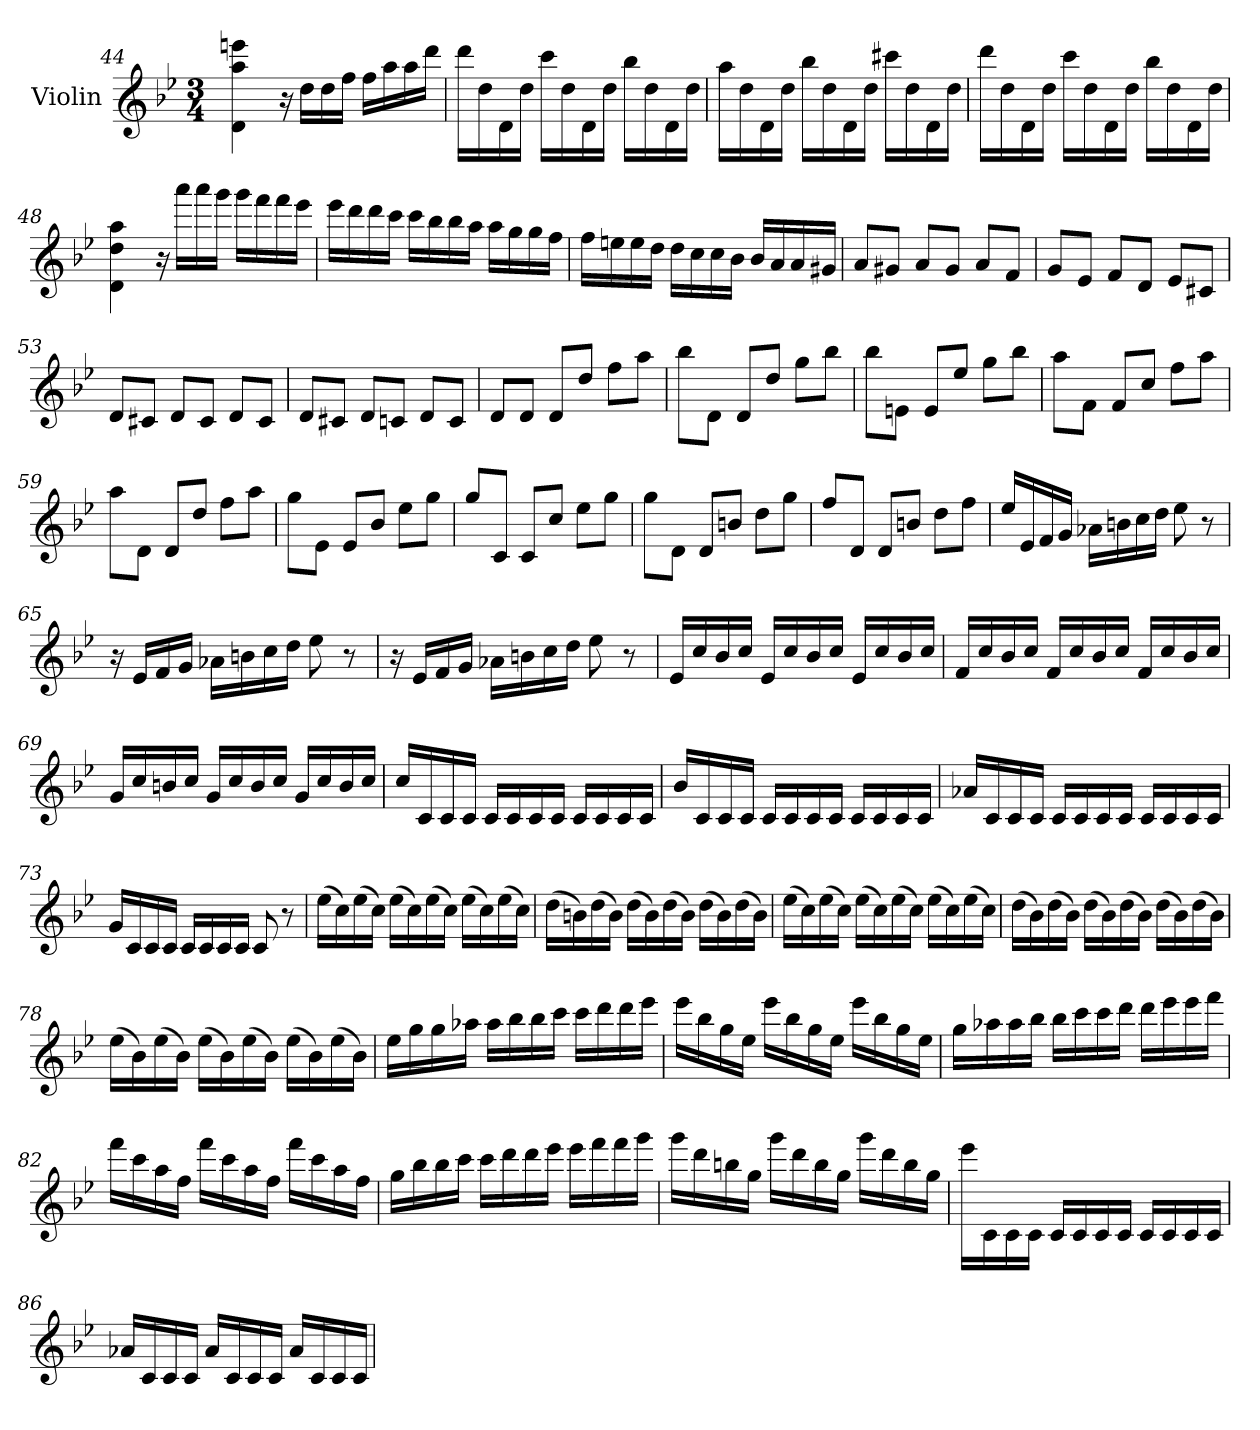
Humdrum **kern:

**kern
*part1
*staff1
*I"Violin
*I'Vln.
*clefG2
*k[b-e-]
*M3/4
=44
4d\ 4aa\ 4eeen\
16r
16dd\LL
16dd\
16ff\JJ
16ff\LL
16aa\
16aa\
16ddd\JJ
=45
16ddd\LL
16dd\
16d\
16dd\JJ
16ccc\LL
16dd\
16d\
16dd\JJ
16bb-\LL
16dd\
16d\
16dd\JJ
!!LO:LB:g=z
=46
16aa\LL
16dd\
16d\
16dd\JJ
16bb-\LL
16dd\
16d\
16dd\JJ
16ccc#X\LL
16dd\
16d\
16dd\JJ
=47
16ddd\LL
16dd\
16d\
16dd\JJ
16ccc\LL
16dd\
16d\
16dd\JJ
16bb-\LL
16dd\
16d\
16dd\JJ
=48
4d\ 4dd\ 4aa\
16r
16aaa\LL
16aaa\
16ggg\JJ
16ggg\LL
16fff\
16fff\
16eee-\JJ
!!LO:LB:g=z
=49
16eee-\LL
16ddd\
16ddd\
16ccc\JJ
16ccc\LL
16bb-\
16bb-\
16aa\JJ
16aa\LL
16gg\
16gg\
16ff\JJ
=50
16ff\LL
16een\
16ee\
16dd\JJ
16dd\LL
16cc\
16cc\
16b-\JJ
16b-/LL
16a/
16a/
16g#X/JJ
=51
8a/L
8g#X/J
8a/L
8g#/J
8a/L
8f/J
=52
8g/L
8e-/J
8f/L
8d/J
8e-/L
8c#X/J
!!LO:LB:g=z
=53
8d/L
8c#X/J
8d/L
8c#/J
8d/L
8c#/J
=54
8d/L
8c#X/J
8d/L
8cn/J
8d/L
8c/J
=55
8d/L
8d/J
8d/L
8dd/J
8ff\L
8aa\J
=56
8bb-\L
8d\J
8d/L
8dd/J
8gg\L
8bb-\J
=57
8bb-\L
8en\J
8e/L
8ee-/J
8gg\L
8bb-\J
=58
8aa\L
8f\J
8f/L
8cc/J
8ff\L
8aa\J
!!LO:LB:g=z
=59
8aa\L
8d\J
8d/L
8dd/J
8ff\L
8aa\J
=60
8gg\L
8e-\J
8e-/L
8b-/J
8ee-\L
8gg\J
=61
8gg/L
8c/J
8c/L
8cc/J
8ee-\L
8gg\J
=62
8gg\L
8d\J
8d/L
8bn/J
8dd\L
8gg\J
=63
8ff/L
8d/J
8d/L
8bn/J
8dd\L
8ff\J
=64
16ee-/LL
16e-/
16f/
16g/JJ
16a-X\LL
16bn\
16cc\
16dd\JJ
8ee-\
8r
!!LO:LB:g=z
=65
16r
16e-/LL
16f/
16g/JJ
16a-X\LL
16bn\
16cc\
16dd\JJ
8ee-\
8r
=66
16r
16e-/LL
16f/
16g/JJ
16a-X\LL
16bn\
16cc\
16dd\JJ
8ee-\
8r
=67
16e-/LL
16cc/
16b-/
16cc/JJ
16e-/LL
16cc/
16b-/
16cc/JJ
16e-/LL
16cc/
16b-/
16cc/JJ
!!LO:LB:g=z
=68
16f/LL
16cc/
16b-/
16cc/JJ
16f/LL
16cc/
16b-/
16cc/JJ
16f/LL
16cc/
16b-/
16cc/JJ
=69
16g/LL
16cc/
16bn/
16cc/JJ
16g/LL
16cc/
16b/
16cc/JJ
16g/LL
16cc/
16b/
16cc/JJ
=70
16cc/LL
16c/
16c/
16c/JJ
16c/LL
16c/
16c/
16c/JJ
16c/LL
16c/
16c/
16c/JJ
!!LO:PB:g=z
=71
16b-/LL
16c/
16c/
16c/JJ
16c/LL
16c/
16c/
16c/JJ
16c/LL
16c/
16c/
16c/JJ
=72
16a-X/LL
16c/
16c/
16c/JJ
16c/LL
16c/
16c/
16c/JJ
16c/LL
16c/
16c/
16c/JJ
=73
16g/LL
16c/
16c/
16c/JJ
16c/LL
16c/
16c/
16c/JJ
8c/
8r
!!LO:LB:g=z
=74
(>16ee-\LL
16cc\)
(>16ee-\
16cc\JJ)
(>16ee-\LL
16cc\)
(>16ee-\
16cc\JJ)
(>16ee-\LL
16cc\)
(>16ee-\
16cc\JJ)
=75
(>16dd\LL
16bn\)
(>16dd\
16b\JJ)
(>16dd\LL
16b\)
(>16dd\
16b\JJ)
(>16dd\LL
16b\)
(>16dd\
16b\JJ)
=76
(>16ee-\LL
16cc\)
(>16ee-\
16cc\JJ)
(>16ee-\LL
16cc\)
(>16ee-\
16cc\JJ)
(>16ee-\LL
16cc\)
(>16ee-\
16cc\JJ)
!!LO:LB:g=z
=77
(>16dd\LL
16b-\)
(>16dd\
16b-\JJ)
(>16dd\LL
16b-\)
(>16dd\
16b-\JJ)
(>16dd\LL
16b-\)
(>16dd\
16b-\JJ)
=78
(>16ee-\LL
16b-\)
(>16ee-\
16b-\JJ)
(>16ee-\LL
16b-\)
(>16ee-\
16b-\JJ)
(>16ee-\LL
16b-\)
(>16ee-\
16b-\JJ)
=79
16ee-\LL
16gg\
16gg\
16aa-X\JJ
16aa-\LL
16bb-\
16bb-\
16ccc\JJ
16ccc\LL
16ddd\
16ddd\
16eee-\JJ
!!LO:LB:g=z
=80
16eee-\LL
16bb-\
16gg\
16ee-\JJ
16eee-\LL
16bb-\
16gg\
16ee-\JJ
16eee-\LL
16bb-\
16gg\
16ee-\JJ
=81
16gg\LL
16aa-X\
16aa-\
16bb-\JJ
16bb-\LL
16ccc\
16ccc\
16ddd\JJ
16ddd\LL
16eee-\
16eee-\
16fff\JJ
=82
16fff\LL
16ccc\
16aa\
16ff\JJ
16fff\LL
16ccc\
16aa\
16ff\JJ
16fff\LL
16ccc\
16aa\
16ff\JJ
!!LO:LB:g=z
=83
16gg\LL
16bb-\
16bb-\
16ccc\JJ
16ccc\LL
16ddd\
16ddd\
16eee-\JJ
16eee-\LL
16fff\
16fff\
16ggg\JJ
=84
16ggg\LL
16ddd\
16bbn\
16gg\JJ
16ggg\LL
16ddd\
16bb\
16gg\JJ
16ggg\LL
16ddd\
16bb\
16gg\JJ
!!LO:LB:g=z
=85
16eee-\LL
16c\
16c\
16c\JJ
16c/LL
16c/
16c/
16c/JJ
16c/LL
16c/
16c/
16c/JJ
=86
16a-X/LL
16c/
16c/
16c/JJ
16a-/LL
16c/
16c/
16c/JJ
16a-/LL
16c/
16c/
16c/JJ
=
*-
